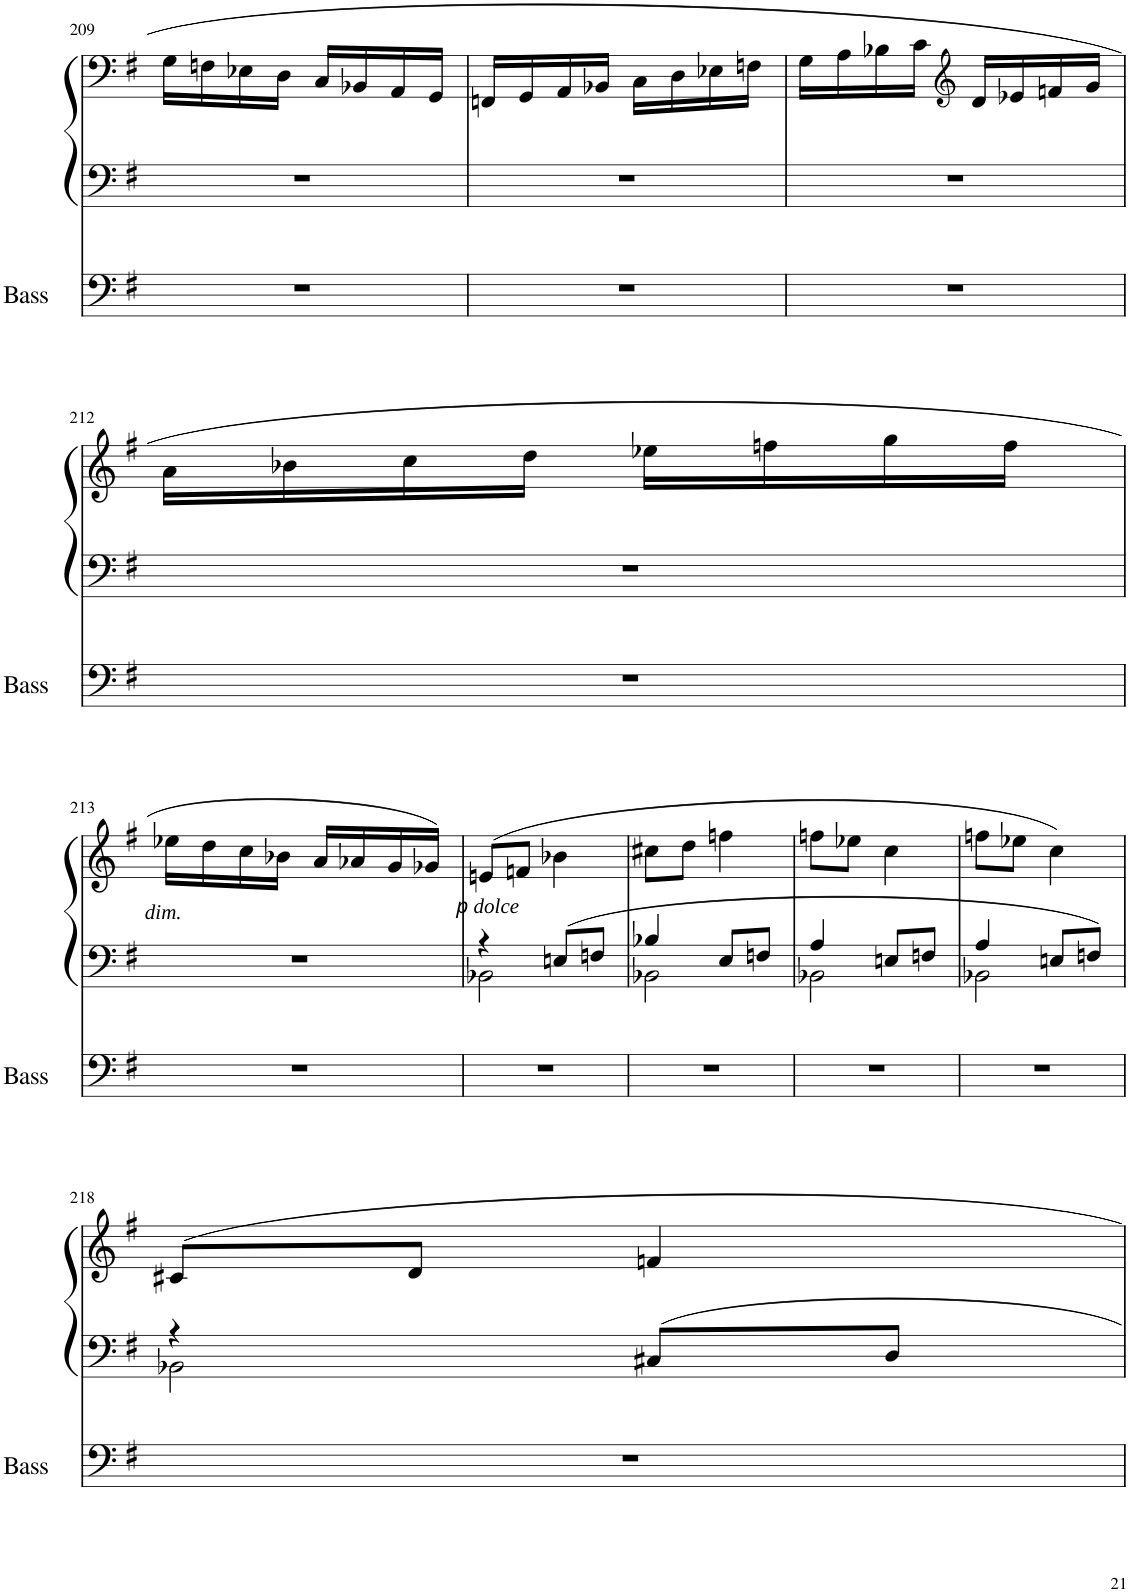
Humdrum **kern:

**kern	**kern	**kern	**dynam
*part2	*part1	*part1	*part1
*staff3	*staff2	*staff1	*staff1/2
*I"Acoustic Bass	*I"Piano	*	*
*I'Bass	*I'Pno	*	*
!!LO:PB:g=z
*clefF4	*clefF4	*clefF4	*
*Trd7c12	*	*	*
*k[f#]	*k[f#]	*k[f#]	*
*M2/4	*M2/4	*M2/4	*
=209	=209	=209	=209
2r	2r	16G\LL	.
.	.	16Fn\	.
.	.	16E-X\	.
.	.	16D\JJ	.
.	.	16C/LL	.
.	.	16BB-X/	.
.	.	16AA/	.
.	.	16GG/JJ	.
=210	=210	=210	=210
2r	2r	16FFn/LL	.
.	.	16GG/	.
.	.	16AA/	.
.	.	16BB-X/JJ	.
.	.	16C\LL	.
.	.	16D\	.
.	.	16E-X\	.
.	.	16Fn\JJ	.
=211	=211	=211	=211
2r	2r	16G\LL	.
.	.	16A\	.
.	.	16B-X\	.
.	.	16c\JJ	.
*	*	*clefG2	*
.	.	16d/LL	.
.	.	16e-X/	.
.	.	16fn/	.
.	.	16g/JJ	.
!!LO:LB:g=z
=212	=212	=212	=212
2r	2r	16a\LL	.
.	.	16b-X\	.
.	.	16cc\	.
.	.	16dd\JJ	.
.	.	16ee-X\LL	.
.	.	16ffn\	.
.	.	16gg\	.
.	.	16ff\JJ	.
!!LO:LB:g=z
=213	=213	=213	=213
!	!	!	!LO:DY:b
2r	2r	16ee-X\LL	other-dynamics
.	.	16dd\	.
.	.	16cc\	.
.	.	16b-X\JJ	.
.	.	16a/LL	.
.	.	16a-X/	.
.	.	16g/	.
.	.	16g-X/JJ	.
=214	=214	=214	=214
*	*^	*	*
!	!	!	!	!LO:DY:b
2r	4r	2BB-X\	(8en/L	other-dynamics
.	.	.	8fn/J	.
.	8En/L	.	4b-X\	.
.	8Fn/J	.	.	.
=215	=215	=215	=215	=215
2r	4B-X/	2BB-X\	8cc#X\L	.
.	.	.	8dd\J	.
.	8E/L	.	4ffn\	.
.	8Fn/J	.	.	.
=216	=216	=216	=216	=216
2r	4A/	2BB-X\	8ffn\L	.
.	.	.	8ee-X\J	.
.	8En/L	.	4cc\	.
.	8Fn/J	.	.	.
=217	=217	=217	=217	=217
2r	4A/	2BB-X\	8ffn\L	.
.	.	.	8ee-X\J	.
.	8En/L	.	4cc\)	.
.	8Fn/J	.	.	.
!!LO:LB:g=z
=218	=218	=218	=218	=218
2r	4r	2BB-X\	8c#X/L	.
.	.	.	8d/J	.
.	8C#X/L	.	4fn/	.
.	8D/J	.	.	.
*	*v	*v	*	*
=	=	=	=
*-	*-	*-	*-
